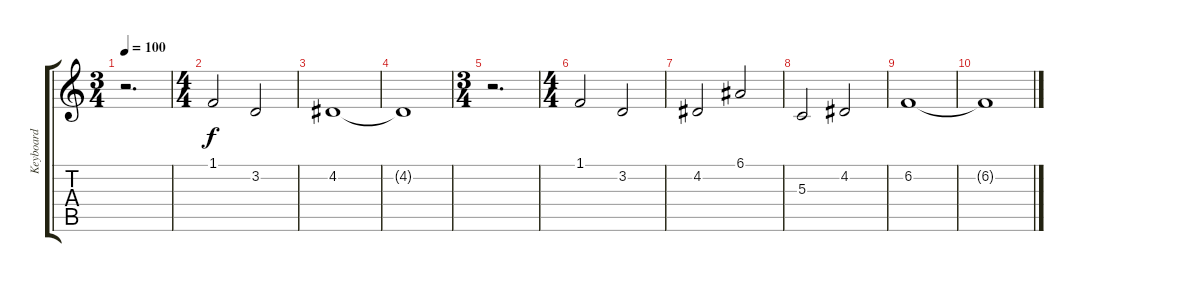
\track ("Keyboard" "Keyboard") {instrument synthstrings1}
\staff {score tabs}
\tuning (E4 B3 G3 D3 A2 E2) {hide}
\ts (3 4)
\tempo 100
\clef g2
\ks c
r.2{d dy f} |
\ts (4 4)
1.1.2 3.2.2 |
4.2.1 |
4.2{t}.1 |
\ts (3 4)
r.2{d} |
\ts (4 4)
1.1.2{volume 12} 3.2.2{volume 11} |
4.2.2{volume 9} 6.1.2{volume 8} |
5.3.2{volume 6} 4.2.2{volume 5} |
6.2.1{volume 3} |
6.2{t}.1
